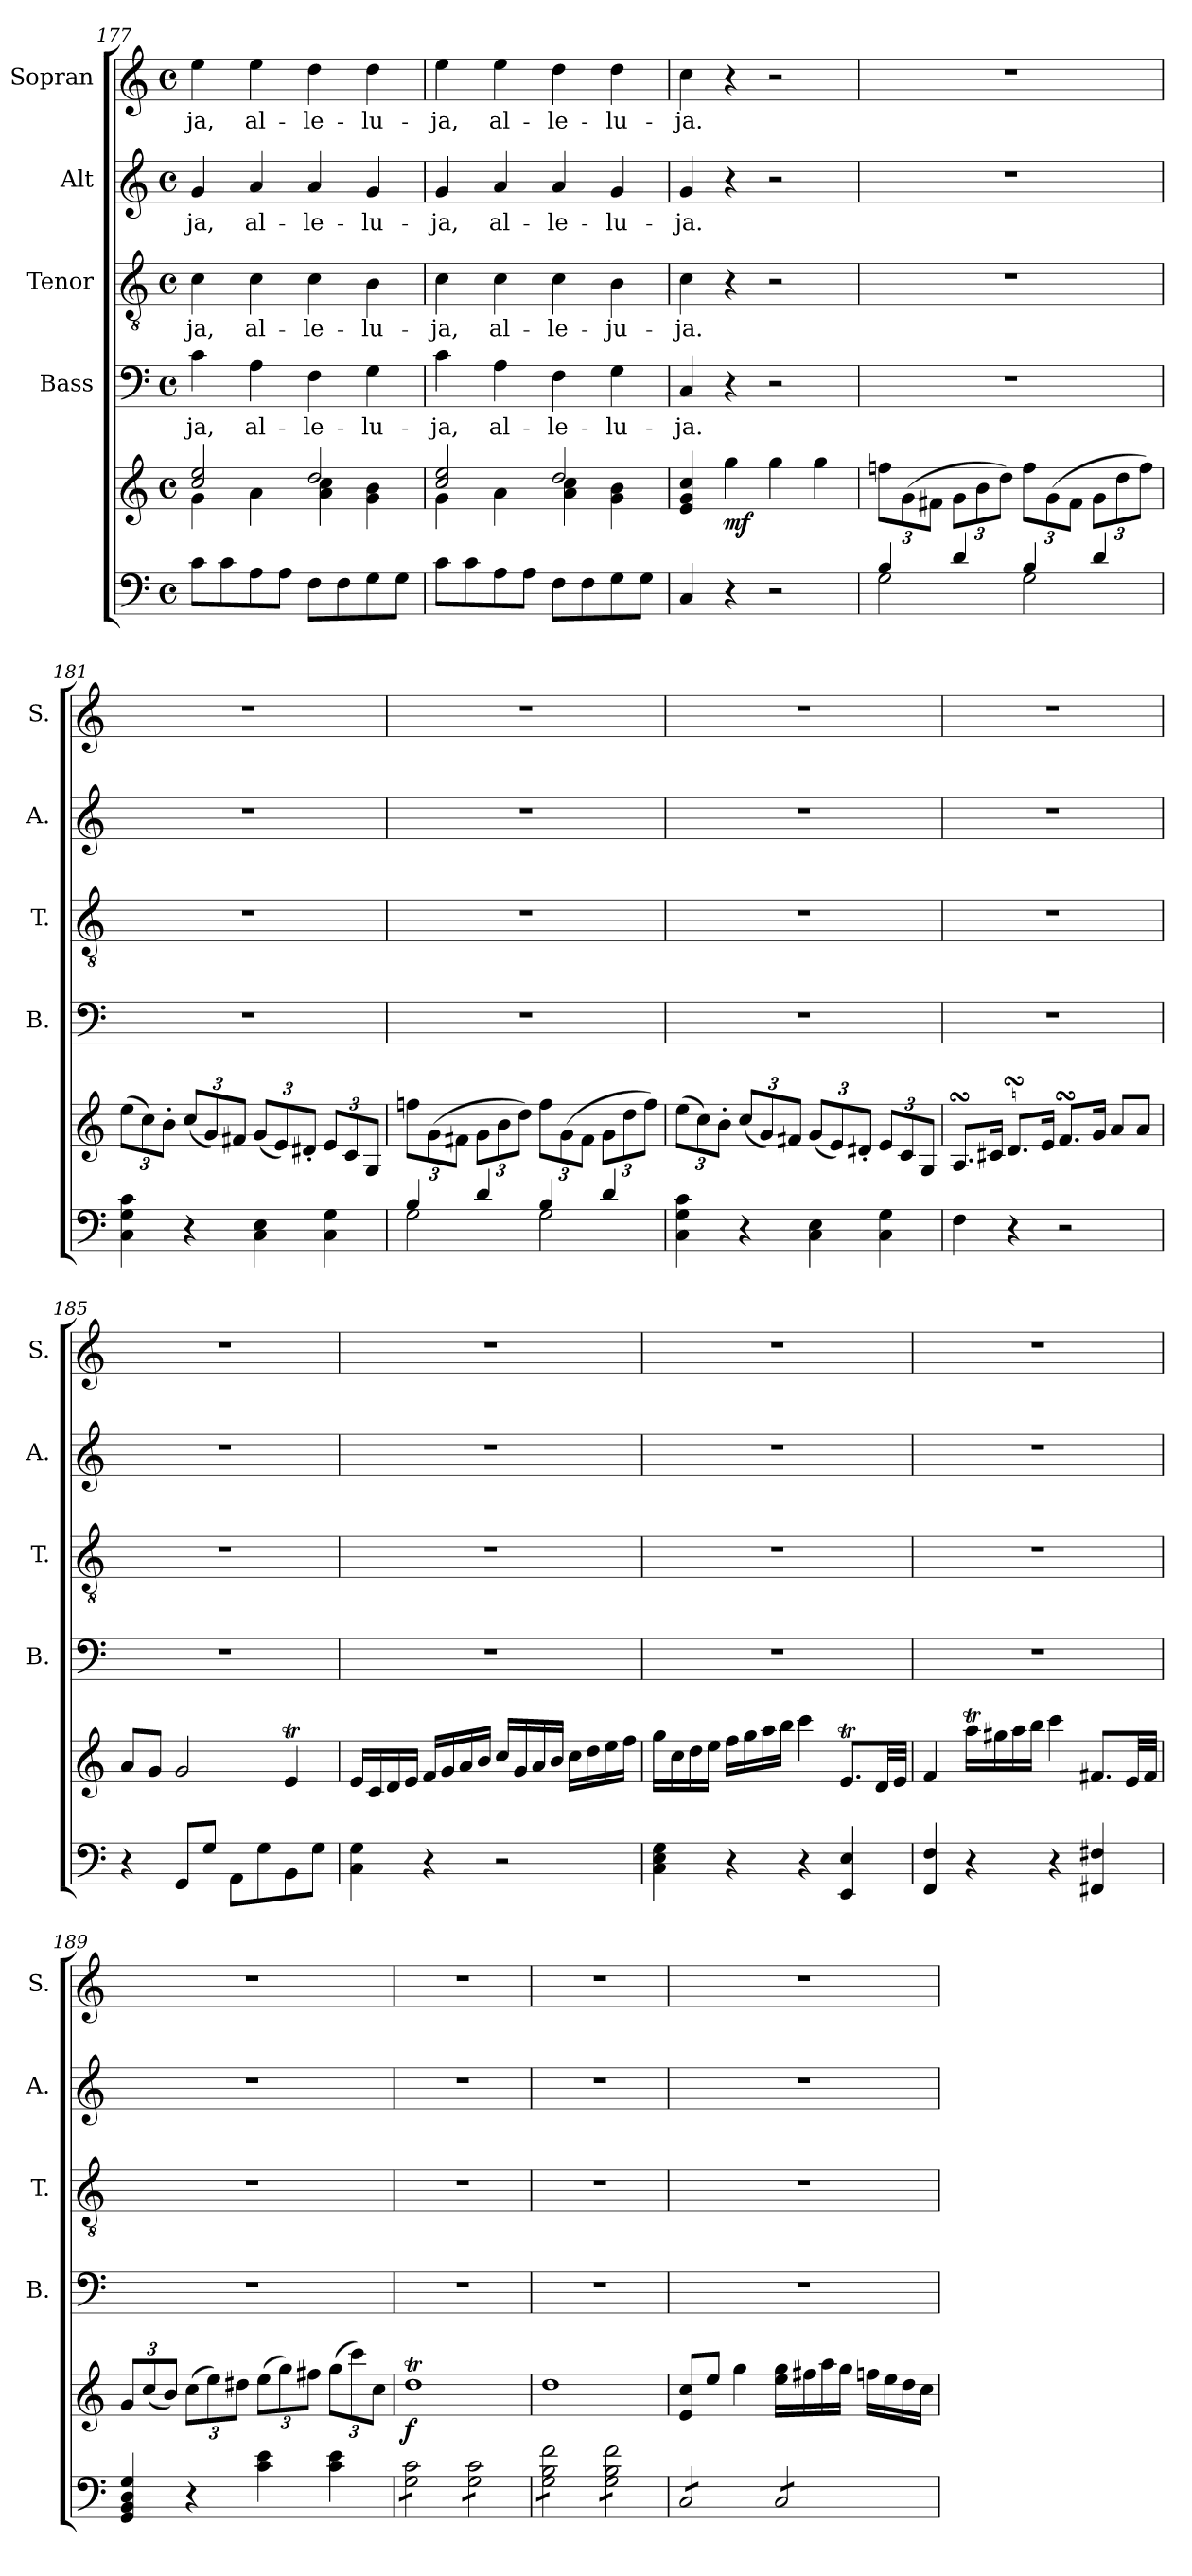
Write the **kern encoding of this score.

**kern	**kern	**dynam	**kern	**text	**kern	**text	**kern	**text	**kern	**text
*part5	*part5	*part5	*part4	*part4	*part3	*part3	*part2	*part2	*part1	*part1
*staff6	*staff5	*staff5/6	*staff4	*staff4	*staff3	*staff3	*staff2	*staff2	*staff1	*staff1
*	*	*	*I"Bass	*	*I"Tenor	*	*I"Alt	*	*I"Sopran	*
*	*	*	*I'B.	*	*I'T.	*	*I'A.	*	*I'S.	*
*clefF4	*clefG2	*	*clefF4	*	*clefGv2	*	*clefG2	*	*clefG2	*
*k[]	*k[]	*	*k[]	*	*k[]	*	*k[]	*	*k[]	*
*C:	*C:	*	*C:	*	*C:	*	*C:	*	*C:	*
*M4/4	*M4/4	*	*M4/4	*	*M4/4	*	*M4/4	*	*M4/4	*
*met(c)	*met(c)	*	*met(c)	*	*met(c)	*	*met(c)	*	*met(c)	*
=177	=177	=177	=177	=177	=177	=177	=177	=177	=177	=177
*	*^	*	*	*	*	*	*	*	*	*
!	!	!	!	!	!LO:LY:b	!	!LO:LY:b	!	!LO:LY:b	!	!LO:LY:b
8c\L	2cc/ 2ee/	4g\	.	4c\	-ja,	4c\	-ja,	4g/	-ja,	4ee\	-ja,
8c\	.	.	.	.	.	.	.	.	.	.	.
!	!	!	!	!	!LO:LY:b	!	!LO:LY:b	!	!LO:LY:b	!	!LO:LY:b
8A\	.	4a\	.	4A\	al-	4c\	al-	4a/	al-	4ee\	al-
8A\J	.	.	.	.	.	.	.	.	.	.	.
!	!	!	!	!	!LO:LY:b	!	!LO:LY:b	!	!LO:LY:b	!	!LO:LY:b
8F\L	2dd/	4a\ 4cc\	.	4F\	-le-	4c\	-le-	4a/	-le-	4dd\	-le-
8F\	.	.	.	.	.	.	.	.	.	.	.
!	!	!	!	!	!LO:LY:b	!	!LO:LY:b	!	!LO:LY:b	!	!LO:LY:b
8G\	.	4g\ 4b\	.	4G\	-lu-	4B\	-lu-	4g/	-lu-	4dd\	-lu-
8G\J	.	.	.	.	.	.	.	.	.	.	.
=178	=178	=178	=178	=178	=178	=178	=178	=178	=178	=178	=178
!	!	!	!	!	!LO:LY:b	!	!LO:LY:b	!	!LO:LY:b	!	!LO:LY:b
8c\L	2cc/ 2ee/	4g\	.	4c\	-ja,	4c\	-ja,	4g/	-ja,	4ee\	-ja,
8c\	.	.	.	.	.	.	.	.	.	.	.
!	!	!	!	!	!LO:LY:b	!	!LO:LY:b	!	!LO:LY:b	!	!LO:LY:b
8A\	.	4a\	.	4A\	al-	4c\	al-	4a/	al-	4ee\	al-
8A\J	.	.	.	.	.	.	.	.	.	.	.
!	!	!	!	!	!LO:LY:b	!	!LO:LY:b	!	!LO:LY:b	!	!LO:LY:b
8F\L	2dd/	4a\ 4cc\	.	4F\	-le-	4c\	-le-	4a/	-le-	4dd\	-le-
8F\	.	.	.	.	.	.	.	.	.	.	.
!	!	!	!	!	!LO:LY:b	!	!LO:LY:b	!	!LO:LY:b	!	!LO:LY:b
8G\	.	4g\ 4b\	.	4G\	-lu-	4B\	-ju-	4g/	-lu-	4dd\	-lu-
8G\J	.	.	.	.	.	.	.	.	.	.	.
*	*v	*v	*	*	*	*	*	*	*	*	*
=179	=179	=179	=179	=179	=179	=179	=179	=179	=179	=179
!	!	!	!	!LO:LY:b	!	!LO:LY:b	!	!LO:LY:b	!	!LO:LY:b
4C/	4e/ 4g/ 4cc/	.	4C/	-ja.	4c\	-ja.	4g/	-ja.	4cc\	-ja.
!	!	!LO:DY:b	!	!	!	!	!	!	!	!
4r	4gg\	mf	4r	.	4r	.	4r	.	4r	.
2r	4gg\	.	2r	.	2r	.	2r	.	2r	.
.	4gg\	.	.	.	.	.	.	.	.	.
!!LO:PB:g=z
=180	=180	=180	=180	=180	=180	=180	=180	=180	=180	=180
*^	*	*	*	*	*	*	*	*	*	*
*	*	*Xbrackettup	*	*	*	*	*	*	*	*	*
4B/	2G\	12ffn\L	.	1r	.	1r	.	1r	.	1r	.
.	.	(>12g\	.	.	.	.	.	.	.	.	.
.	.	12f#X\J	.	.	.	.	.	.	.	.	.
4d/	.	12g\L	.	.	.	.	.	.	.	.	.
.	.	12b\	.	.	.	.	.	.	.	.	.
.	.	12dd\J)	.	.	.	.	.	.	.	.	.
4B/	2G\	12ff\L	.	.	.	.	.	.	.	.	.
.	.	(>12g\	.	.	.	.	.	.	.	.	.
.	.	12f#\J	.	.	.	.	.	.	.	.	.
4d/	.	12g\L	.	.	.	.	.	.	.	.	.
.	.	12dd\	.	.	.	.	.	.	.	.	.
.	.	12ff\J)	.	.	.	.	.	.	.	.	.
*v	*v	*	*	*	*	*	*	*	*	*	*
=181	=181	=181	=181	=181	=181	=181	=181	=181	=181	=181
4C\ 4G\ 4c\	(>12ee\L	.	1r	.	1r	.	1r	.	1r	.
.	12cc\)	.	.	.	.	.	.	.	.	.
.	12b'>\J	.	.	.	.	.	.	.	.	.
4r	(<12cc/L	.	.	.	.	.	.	.	.	.
.	12g/)	.	.	.	.	.	.	.	.	.
.	12f#X/J	.	.	.	.	.	.	.	.	.
4C\ 4E\	(<12g/L	.	.	.	.	.	.	.	.	.
.	12e/)	.	.	.	.	.	.	.	.	.
.	12d#X'</J	.	.	.	.	.	.	.	.	.
4C\ 4G\	12e/L	.	.	.	.	.	.	.	.	.
.	12c/	.	.	.	.	.	.	.	.	.
.	12G/J	.	.	.	.	.	.	.	.	.
=182	=182	=182	=182	=182	=182	=182	=182	=182	=182	=182
*^	*	*	*	*	*	*	*	*	*	*
4B/	2G\	12ffn\L	.	1r	.	1r	.	1r	.	1r	.
.	.	(>12g\	.	.	.	.	.	.	.	.	.
.	.	12f#X\J	.	.	.	.	.	.	.	.	.
4d/	.	12g\L	.	.	.	.	.	.	.	.	.
.	.	12b\	.	.	.	.	.	.	.	.	.
.	.	12dd\J)	.	.	.	.	.	.	.	.	.
4B/	2G\	12ff\L	.	.	.	.	.	.	.	.	.
.	.	(>12g\	.	.	.	.	.	.	.	.	.
.	.	12f#\J	.	.	.	.	.	.	.	.	.
4d/	.	12g\L	.	.	.	.	.	.	.	.	.
.	.	12dd\	.	.	.	.	.	.	.	.	.
.	.	12ff\J)	.	.	.	.	.	.	.	.	.
*v	*v	*	*	*	*	*	*	*	*	*	*
=183	=183	=183	=183	=183	=183	=183	=183	=183	=183	=183
4C\ 4G\ 4c\	(>12ee\L	.	1r	.	1r	.	1r	.	1r	.
.	12cc\)	.	.	.	.	.	.	.	.	.
.	12b'>\J	.	.	.	.	.	.	.	.	.
4r	(<12cc/L	.	.	.	.	.	.	.	.	.
.	12g/)	.	.	.	.	.	.	.	.	.
.	12f#X/J	.	.	.	.	.	.	.	.	.
4C\ 4E\	(<12g/L	.	.	.	.	.	.	.	.	.
.	12e/)	.	.	.	.	.	.	.	.	.
.	12d#X'</J	.	.	.	.	.	.	.	.	.
4C\ 4G\	12e/L	.	.	.	.	.	.	.	.	.
.	12c/	.	.	.	.	.	.	.	.	.
.	12G/J	.	.	.	.	.	.	.	.	.
!!LO:LB:g=z
=184	=184	=184	=184	=184	=184	=184	=184	=184	=184	=184
4F\	8.AsSSS/L	.	1r	.	1r	.	1r	.	1r	.
.	16c#X/Jk	.	.	.	.	.	.	.	.	.
4r	8.dsSSS/L	.	.	.	.	.	.	.	.	.
.	16e/Jk	.	.	.	.	.	.	.	.	.
2r	8.fsSSs/L	.	.	.	.	.	.	.	.	.
.	16g/Jk	.	.	.	.	.	.	.	.	.
.	8a/L	.	.	.	.	.	.	.	.	.
.	8a/J	.	.	.	.	.	.	.	.	.
=185	=185	=185	=185	=185	=185	=185	=185	=185	=185	=185
4r	8a/L	.	1r	.	1r	.	1r	.	1r	.
.	8g/J	.	.	.	.	.	.	.	.	.
8GG/L	2g/	.	.	.	.	.	.	.	.	.
8G/J	.	.	.	.	.	.	.	.	.	.
8AA\L	.	.	.	.	.	.	.	.	.	.
8G\	.	.	.	.	.	.	.	.	.	.
8BB\	4et/	.	.	.	.	.	.	.	.	.
8G\J	.	.	.	.	.	.	.	.	.	.
=186	=186	=186	=186	=186	=186	=186	=186	=186	=186	=186
4C\ 4G\	16e/LL	.	1r	.	1r	.	1r	.	1r	.
.	16c/	.	.	.	.	.	.	.	.	.
.	16d/	.	.	.	.	.	.	.	.	.
.	16e/JJ	.	.	.	.	.	.	.	.	.
4r	16f/LL	.	.	.	.	.	.	.	.	.
.	16g/	.	.	.	.	.	.	.	.	.
.	16a/	.	.	.	.	.	.	.	.	.
.	16b/JJ	.	.	.	.	.	.	.	.	.
2r	16cc/LL	.	.	.	.	.	.	.	.	.
.	16g/	.	.	.	.	.	.	.	.	.
.	16a/	.	.	.	.	.	.	.	.	.
.	16b/JJ	.	.	.	.	.	.	.	.	.
.	16cc\LL	.	.	.	.	.	.	.	.	.
.	16dd\	.	.	.	.	.	.	.	.	.
.	16ee\	.	.	.	.	.	.	.	.	.
.	16ff\JJ	.	.	.	.	.	.	.	.	.
=187	=187	=187	=187	=187	=187	=187	=187	=187	=187	=187
4C\ 4E\ 4G\	16gg\LL	.	1r	.	1r	.	1r	.	1r	.
.	16cc\	.	.	.	.	.	.	.	.	.
.	16dd\	.	.	.	.	.	.	.	.	.
.	16ee\JJ	.	.	.	.	.	.	.	.	.
4r	16ff\LL	.	.	.	.	.	.	.	.	.
.	16gg\	.	.	.	.	.	.	.	.	.
.	16aa\	.	.	.	.	.	.	.	.	.
.	16bb\JJ	.	.	.	.	.	.	.	.	.
4r	4ccc\	.	.	.	.	.	.	.	.	.
4EE/ 4E/	8.et/L	.	.	.	.	.	.	.	.	.
.	32d/LL	.	.	.	.	.	.	.	.	.
.	32e/JJJ	.	.	.	.	.	.	.	.	.
!!LO:LB:g=z
=188	=188	=188	=188	=188	=188	=188	=188	=188	=188	=188
4FF/ 4F/	4f/	.	1r	.	1r	.	1r	.	1r	.
4r	16aaT\LL	.	.	.	.	.	.	.	.	.
.	16gg#X\	.	.	.	.	.	.	.	.	.
.	16aa\	.	.	.	.	.	.	.	.	.
.	16bb\JJ	.	.	.	.	.	.	.	.	.
4r	4ccc\	.	.	.	.	.	.	.	.	.
4FF#X/ 4F#X/	8.f#X/L	.	.	.	.	.	.	.	.	.
.	32e/LL	.	.	.	.	.	.	.	.	.
.	32f#/JJJ	.	.	.	.	.	.	.	.	.
=189	=189	=189	=189	=189	=189	=189	=189	=189	=189	=189
4GG/ 4BB/ 4D/ 4G/	12g/L	.	1r	.	1r	.	1r	.	1r	.
.	(<12cc/	.	.	.	.	.	.	.	.	.
.	12b/J)	.	.	.	.	.	.	.	.	.
4r	(>12cc\L	.	.	.	.	.	.	.	.	.
.	12ee\)	.	.	.	.	.	.	.	.	.
.	12dd#X\J	.	.	.	.	.	.	.	.	.
4c\ 4e\	(>12ee\L	.	.	.	.	.	.	.	.	.
.	12gg\)	.	.	.	.	.	.	.	.	.
.	12ff#X\J	.	.	.	.	.	.	.	.	.
4c\ 4e\	(>12gg\L	.	.	.	.	.	.	.	.	.
.	12ccc\)	.	.	.	.	.	.	.	.	.
.	12cc\J	.	.	.	.	.	.	.	.	.
=190	=190	=190	=190	=190	=190	=190	=190	=190	=190	=190
!	!	!LO:DY:b	!	!	!	!	!	!	!	!
*tremolo	*	*	*	*	*	*	*	*	*	*
8G\ 8c\L	1ddT	f	1r	.	1r	.	1r	.	1r	.
8G\ 8c\	.	.	.	.	.	.	.	.	.	.
8G\ 8c\	.	.	.	.	.	.	.	.	.	.
8G\ 8c\J	.	.	.	.	.	.	.	.	.	.
8G\ 8c\L	.	.	.	.	.	.	.	.	.	.
8G\ 8c\	.	.	.	.	.	.	.	.	.	.
8G\ 8c\	.	.	.	.	.	.	.	.	.	.
8G\ 8c\J	.	.	.	.	.	.	.	.	.	.
=191	=191	=191	=191	=191	=191	=191	=191	=191	=191	=191
8G\ 8B\ 8f\L	1ddTTT	.	1r	.	1r	.	1r	.	1r	.
8G\ 8B\ 8f\	.	.	.	.	.	.	.	.	.	.
8G\ 8B\ 8f\	.	.	.	.	.	.	.	.	.	.
8G\ 8B\ 8f\J	.	.	.	.	.	.	.	.	.	.
8G\ 8B\ 8f\L	.	.	.	.	.	.	.	.	.	.
8G\ 8B\ 8f\	.	.	.	.	.	.	.	.	.	.
8G\ 8B\ 8f\	.	.	.	.	.	.	.	.	.	.
8G\ 8B\ 8f\J	.	.	.	.	.	.	.	.	.	.
=192	=192	=192	=192	=192	=192	=192	=192	=192	=192	=192
8C/L	8e/ 8cc/L	.	1r	.	1r	.	1r	.	1r	.
8C/	8ee/J	.	.	.	.	.	.	.	.	.
8C/	4gg\	.	.	.	.	.	.	.	.	.
8C/J	.	.	.	.	.	.	.	.	.	.
8C/L	16ee\ 16gg\LL	.	.	.	.	.	.	.	.	.
.	16ff#X\	.	.	.	.	.	.	.	.	.
8C/	16aa\	.	.	.	.	.	.	.	.	.
.	16gg\JJ	.	.	.	.	.	.	.	.	.
8C/	16ffn\LL	.	.	.	.	.	.	.	.	.
.	16ee\	.	.	.	.	.	.	.	.	.
8C/J	16dd\	.	.	.	.	.	.	.	.	.
*Xtremolo	*	*	*	*	*	*	*	*	*	*
.	16cc\JJ	.	.	.	.	.	.	.	.	.
=	=	=	=	=	=	=	=	=	=	=
*-	*-	*-	*-	*-	*-	*-	*-	*-	*-	*-
